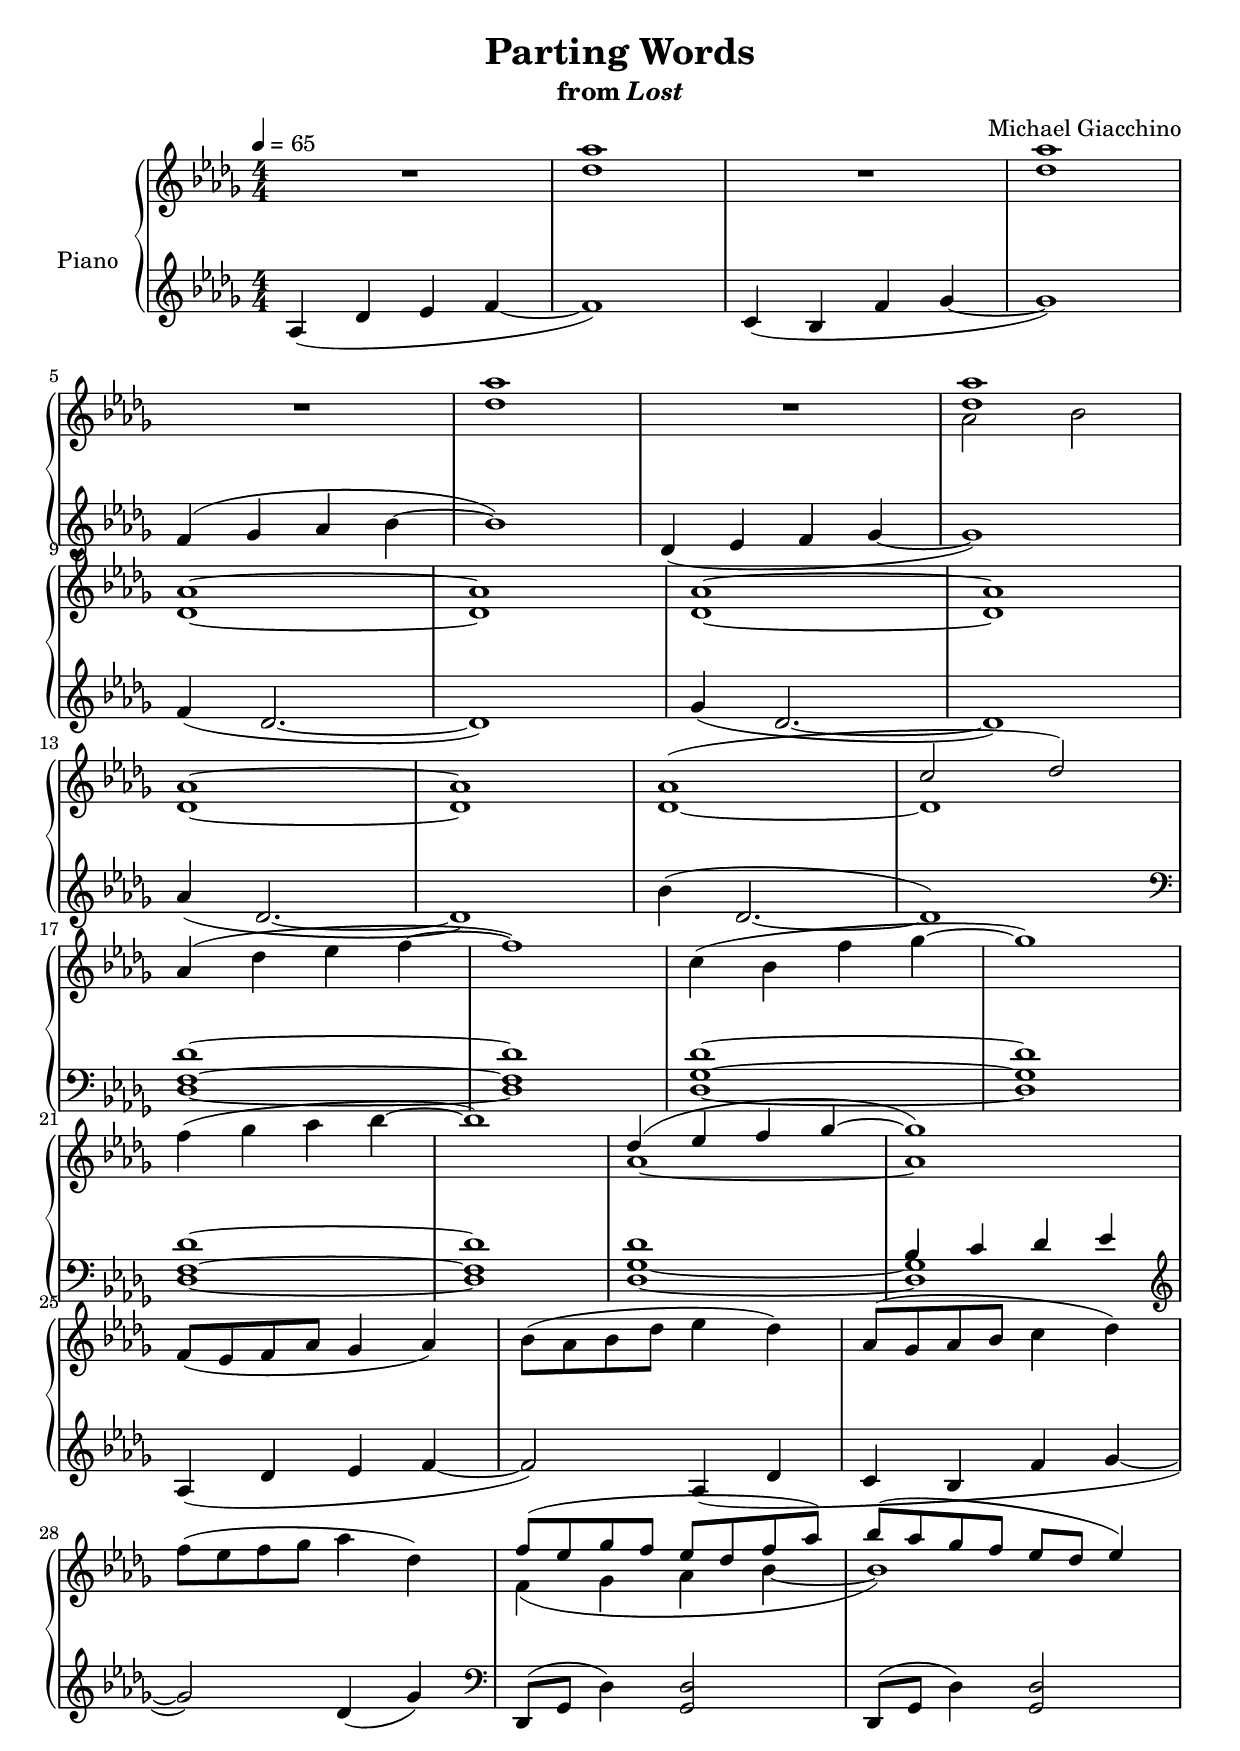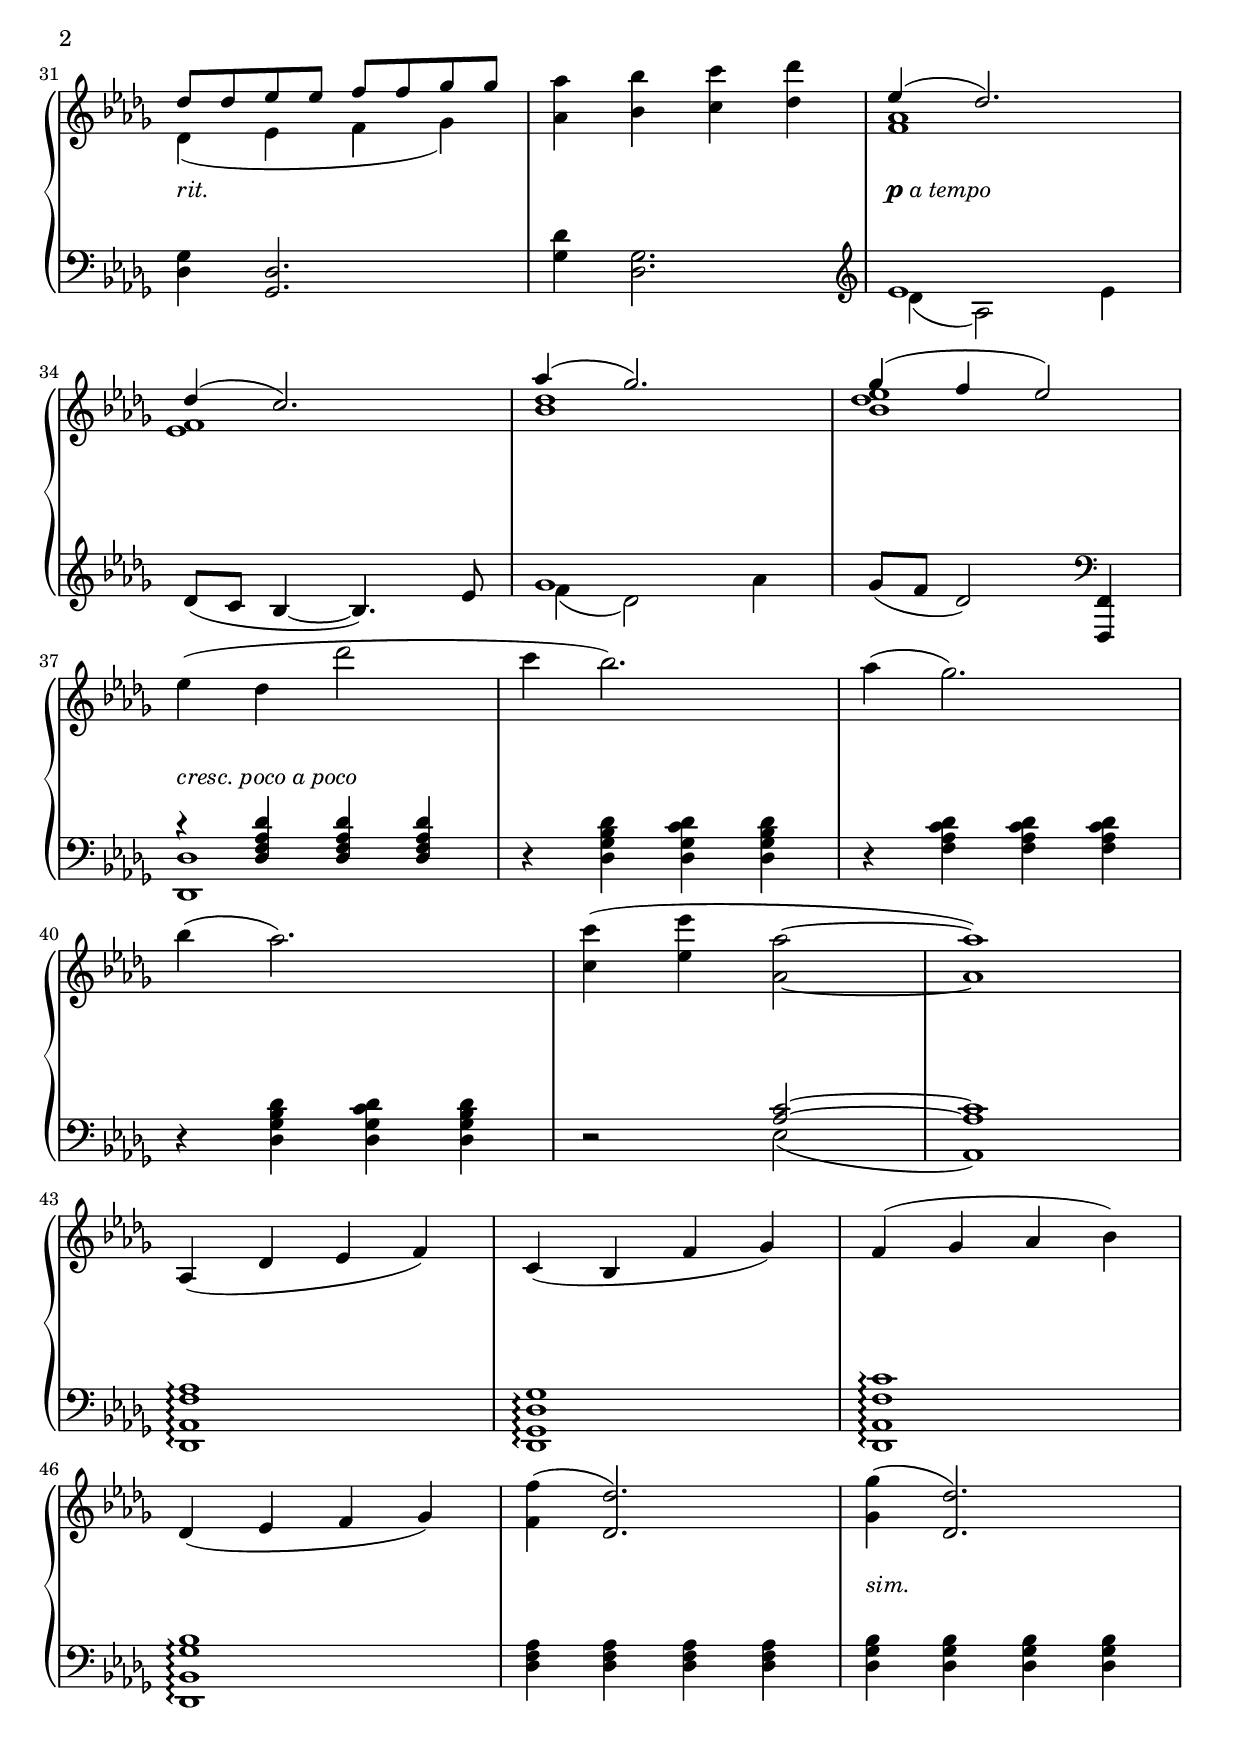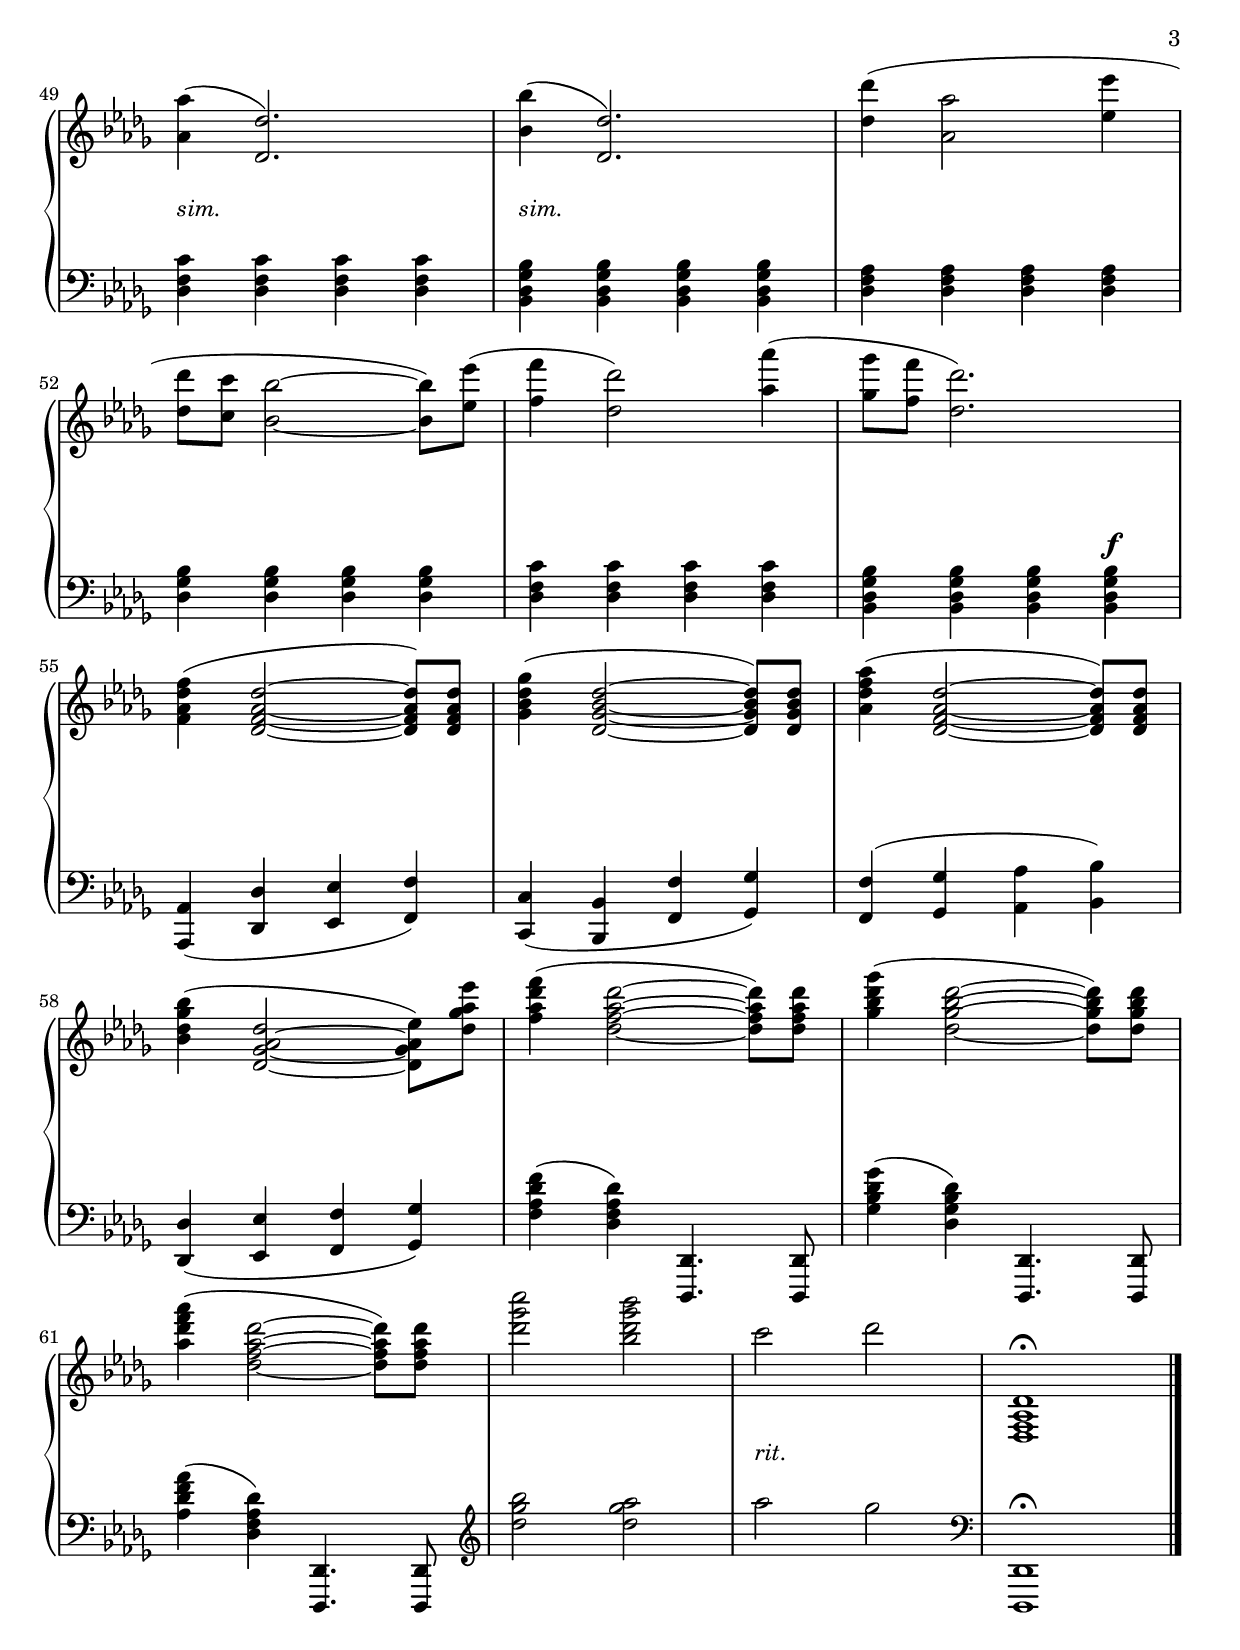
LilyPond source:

\version "2.12.2"

\header {
  title = "Parting Words"
  subtitle = \markup { "from" \italic "Lost" }
  composer = "Michael Giacchino"
}

global = {
  \tempo 4 = 65
  \key des \major
  \time 4/4
  \numericTimeSignature
  s1*64
  \bar "|."
}

upper = \relative c' {
  \clef treble
  R1
  <des' as'>1
  R1
  <des as'>
  \break

  R1
  <des as'>
  R1
  <<
    { <des as'> }
  \\
    { as2 bes }
  >>
  \break

  <des, as'>1~
  <des as'>
  <des as'>~
  <des as'>
  \break

  <des as'>~
  <des as'>
  <<
    { as'( c2 des) }
  \\
    { des,1~ des }
  >>
  \break

  as'4( des es f~
  f1)
  c4( bes f' ges~
  ges1)
  \break

  f4( ges as bes~
  bes1)
  <<
    {
      des,4( es f ges~
      ges1)
    }
  \\
    {
      as,~
      as
    }
  >>
  \break

  f8( es f as ges4 as)
  bes8( as bes des es4 des)
  as8( ges as bes c4 des)
  \break

  f8( es f ges as4 des,)
  <<
    {
      f8( es ges f es des f as)
      bes8( as ges f es des es4)
    }
  \\
    {
      f,4( ges as bes~
      bes1)
    }
  >>
  \break

  <<
    { des8 des es es f f ges ges }
  \\
    { des,4( es f ges) }
  >>
  <as as'>4
  <bes bes'>
  <c c'>
  <des des'>
  <<
    {
      es( des2.)
      \break
      des4( c2.)
      as'4( ges2.)
      ges4( f es2)
    }
  \\
    {
      <f, as>1
      <es f>1
      % The original has an additional ges below the bes here.
      % I moved it to the right hand for easier playing.
      <bes' des>
      <bes des es>
    }
  >>
  \break

  es4( des des'2
  c4 bes2.)
  as4( ges2.)
  \break

  bes4( as2.)
  <c, c'>4( <es es'> <as, as'>2~
  <as as'>1)
  \break

  as,4( des es f)
  c( bes f' ges)
  f( ges as bes)
  \break

  des,( es f ges)
  <f f'>( <des des'>2.)
  <ges ges'>4( <des des'>2.)
  \break

  <as' as'>4( <des, des'>2.)
  <bes' bes'>4( <des, des'>2.)
  <des' des'>4( <as as'>2 <es' es'>4
  \break

  <des des'>8 <c c'> <bes bes'>2~ <bes bes'>8) <es es'>(
  <f f'>4 <des des'>2) <as' as'>4(
  <ges ges'>8 <f f'> <des des'>2.)
  \break

  <f, as des f>4( <des f as des>2~ <des f as des>8) <des f as des>
  <ges bes des ges>4( <des ges bes des>2~ <des ges bes des>8) <des ges bes des>
  <as' des f as>4( <des, f as des>2~ <des f as des>8) <des f as des>
  \break

  <bes' des ges bes>4( <des, ges as des>2~ <des ges as es'>8) <des' ges as es'>
  <f as des f>4( <des f as des>2~( <des f as des>8) <des f as des>
  <ges bes des ges>4( <des ges bes des>2~ <des ges bes des>8) <des ges bes des>
  \break

  <as' des f as>4( <des, f as des>2~ <des f as des>8) <des f as des>
  <des' ges c>2 <bes des ges bes>
  c des
  <des,,, f as des>1\fermata
}

lower = \relative c' {
  \clef treble
  as4( des es f~
  f1)
  c4( bes f' ges~
  ges1)

  f4( ges as bes~
  bes1)
  des,4( es f ges~
  ges1)

  f4( des2.~
  des1)
  ges4( des2.~
  des1)

  as'4( des,2.~
  des1)
  bes'4( des,2.~
  des1)
  \clef bass

  <des, f des'>1~
  <des f des'>
  <des ges des'>~
  <des ges des'>

  <des f des'>1~
  <des f des'>
  <<
    {
      des'
      bes4 c des es
    }
  \\
    {
      <des, ges>1~
      <des ges>
    }
  >>
  \clef treble

  as'4( des es f~
  f2) as,4( des
  c bes f' ges~

  ges2) des4( ges)
  \clef bass
  des,,8( ges des'4) <ges, des'>2
  des8( ges des'4) <ges, des'>2

  <des' ges>4 <ges, des'>2.
  <ges' des'>4 <des ges>2.
  \clef treble
  <<
    { es'1 }
  \\
    { des4( as2) es'4 }
  >>

  des8( c bes4~ bes4.) es8
  <<
    % In the original, this note is played by the right hand,
    % but I put it here because I find it easier to play it this way.
    { ges1 }
  \\
    { f4( des2) as'4 }
  >>
  ges8( f des2)
  \clef bass
  <f,,, f'>4

  <<
    { r4 <des'' f as des>4 <des f as des>4 <des f as des>4 }
  \\
    { <des, des'>1 }
  >>
  r4 <des' ges bes des>4 <des ges c des> <des ges bes des>
  r4 <f as c des> <f as c des> <f as c des>

  r4 <des ges bes des> <des ges c des> <des ges bes des>
  r2
  <<
    { <as' c>~ <as c>1 }
  \\
    { es2( as,1) }
  >>

  <des, as' f' as>\arpeggio
  <des ges des' ges>\arpeggio
  <des as' f' c'>\arpeggio

  <des bes' ges' bes>\arpeggio
  <des' f as>4 <des f as> <des f as> <des f as>
  <des ges bes> <des ges bes> <des ges bes> <des ges bes>

  <des f c'> <des f c'> <des f c'> <des f c'>
  <bes des ges bes> <bes des ges bes> <bes des ges bes> <bes des ges bes>
  <des f as> <des f as> <des f as> <des f as>

  <des ges bes> <des ges bes> <des ges bes> <des ges bes>
  <des f c'> <des f c'> <des f c'> <des f c'>
  <bes des ges bes> <bes des ges bes> <bes des ges bes> <bes des ges bes>^\f

  <as, as'>( <des des'> <es es'> <f f'>)
  <c c'>( <bes bes'> <f' f'> <ges ges'>)
  <f f'>( <ges ges'> <as as'> <bes bes'>)

  <des, des'>( <es es'> <f f'> <ges ges'>)
  <f' as des f>( <des f as des>) <des,, des'>4. <des des'>8
  <ges'' bes des ges>4( <des ges bes des>) <des,, des'>4. <des des'>8

  <as''' des f as>4( <des, f as des>) <des,, des'>4. <des des'>8
  \clef treble
  <des'''' ges bes>2 <des ges as>
  as' ges
  \clef bass
  <des,,,, des'>1\fermata
}

dynamics = {
  s1*16\p
  s1*8\mf
  s1*4\p
  s1*2\mf
  s1-"rit."
  s32*31\> s32\!
  s1*4-\markup { \dynamic "p" "a tempo" }
  s1*3-"cresc. poco a poco"
  s4 s2.\f
  s1*2\p
  s1*4\mf
  s32*4\p s32*17\< s32\! s32*2 s32*8\mf
  s1-"sim."
  s1-"sim."
  s1-"sim."
  \set crescendoText = \markup { \italic "cresc." }
  \set crescendoSpanner = #'text
  s1*8\p\<
  s1*3\ff
  s1\ff
  s1-"rit."
  s1\p
}

pedal = {
}

chordnames = \chordmode {
}

\include "../../template_piano_solo.ly"
